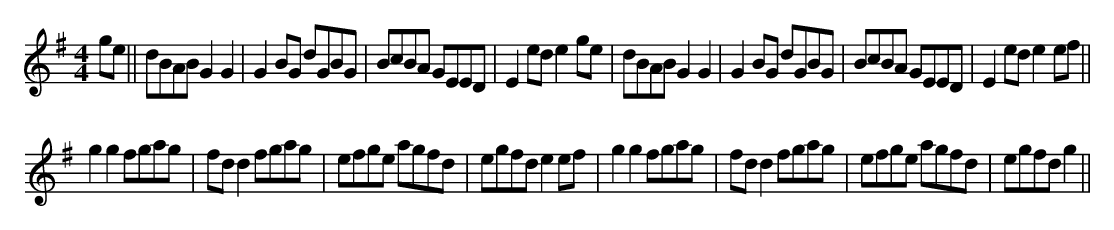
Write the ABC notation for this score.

X:1
M:4/4
K:G
ge||dBAB G2G2|G2BG dGBG|BcBA GEED|E2ed e2ge|dBAB G2G2|G2BG dGBG|BcBA GEED|E2ed e2ef||
g2g2 fgag|fdd2 fgag|efge agfd|egfd e2ef|g2g2 fgag|fdd2 fgag|efge agfd|egfd g2||
